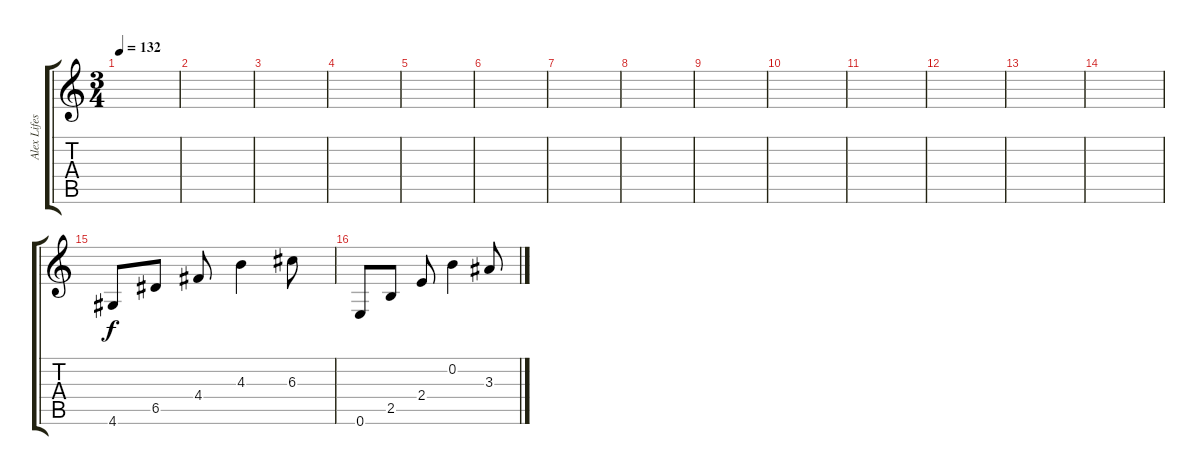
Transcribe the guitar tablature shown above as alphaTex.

\track ("Alex Lifeson" "Alex Lifes") {instrument distortionguitar}
\staff {score tabs}
\tuning (E4 B3 G3 D3 A2 E2) {hide}
\ts (3 4)
\tempo 132
\clef g2
\ks c
|
|
|
|
|
|
|
|
|
|
|
|
|
|
4.6.8{volume 13} 6.5.8 4.4.8 4.3.4 6.3.8 |
0.6.8 2.5.8 2.4.8 0.2.4 3.3.8
